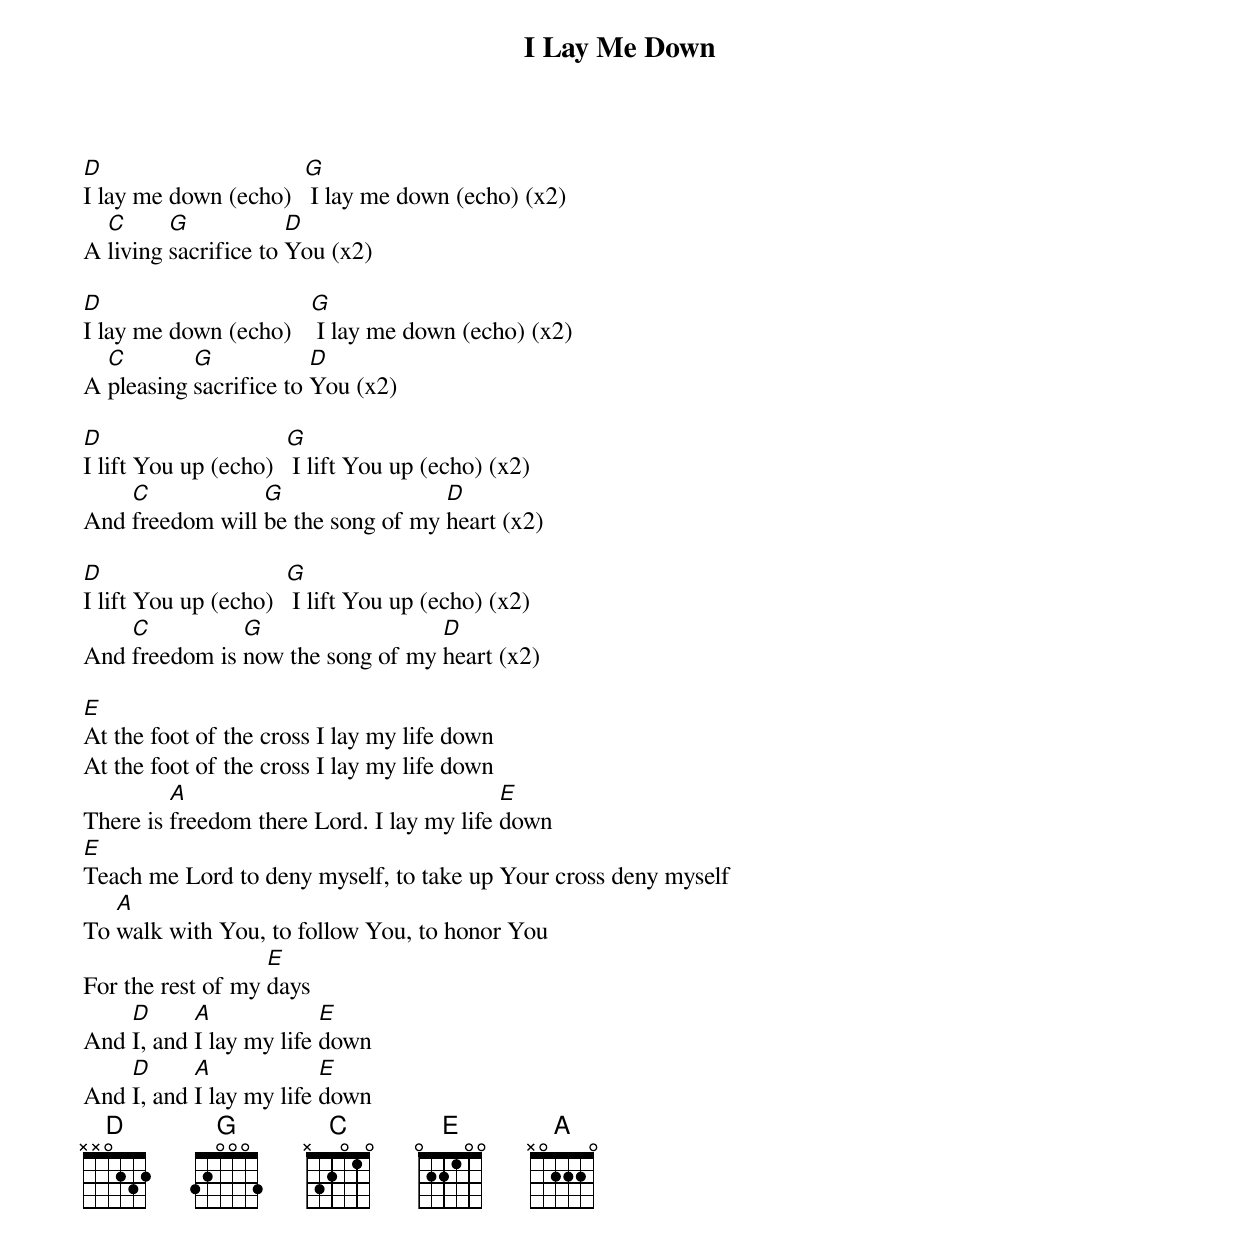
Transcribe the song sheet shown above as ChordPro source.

{title: I Lay Me Down}
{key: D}
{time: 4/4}
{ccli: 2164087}
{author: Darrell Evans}
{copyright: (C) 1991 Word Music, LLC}

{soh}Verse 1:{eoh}
[D]I lay me down (echo)  [G] I lay me down (echo) (x2)
A [C]living [G]sacrifice to [D]You (x2)

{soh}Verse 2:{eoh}
[D]I lay me down (echo)   [G] I lay me down (echo) (x2)
A [C]pleasing [G]sacrifice to [D]You (x2)

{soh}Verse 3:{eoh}
[D]I lift You up (echo)  [G] I lift You up (echo) (x2)
And [C]freedom will [G]be the song of my [D]heart (x2)

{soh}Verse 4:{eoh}
[D]I lift You up (echo)  [G] I lift You up (echo) (x2)
And [C]freedom is [G]now the song of my [D]heart (x2)

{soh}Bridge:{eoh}
[E]At the foot of the cross I lay my life down
At the foot of the cross I lay my life down
There is [A]freedom there Lord. I lay my life [E]down
[E]Teach me Lord to deny myself, to take up Your cross deny myself
To [A]walk with You, to follow You, to honor You
For the rest of my [E]days
And [D]I, and [A]I lay my life [E]down
And [D]I, and [A]I lay my life [E]down
